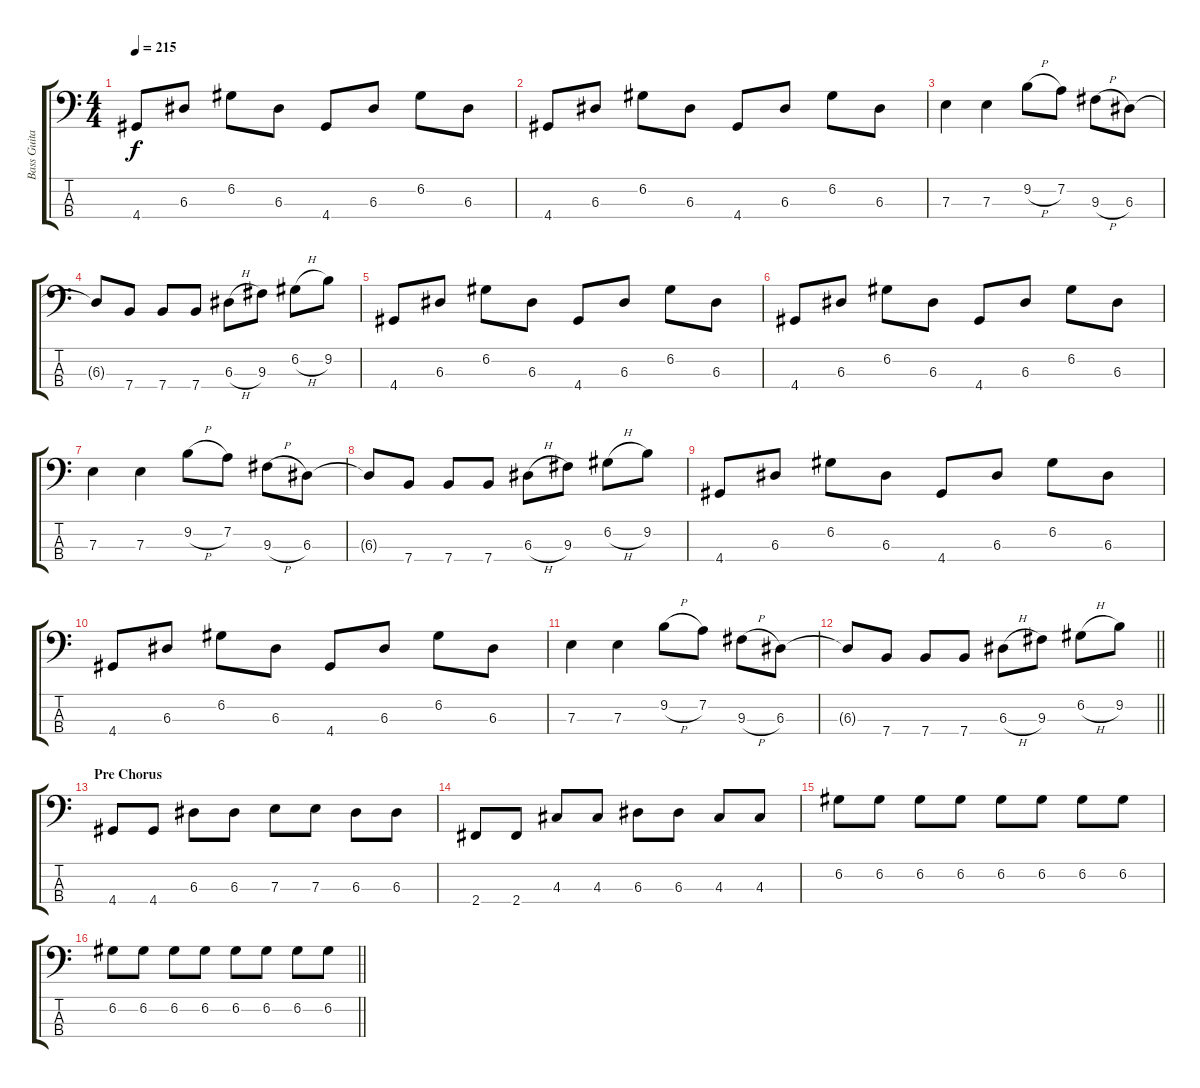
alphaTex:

\track ("Bass Guitar (Chris #2)" "Bass Guita") {instrument electricbasspick}
\staff {score tabs}
\tuning (G2 D2 A1 E1) {hide}
\ts (4 4)
\tempo 215
\clef f4
\ks c
4.4.8{dy f} 6.3.8 6.2.8 6.3.8 4.4.8 6.3.8 6.2.8 6.3.8 |
4.4.8 6.3.8 6.2.8 6.3.8 4.4.8 6.3.8 6.2.8 6.3.8 |
7.3.4 7.3.4 9.2{h}.8 7.2.8 9.3{h}.8 6.3.8 |
6.3{t}.8 7.4.8 7.4.8 7.4.8 6.3{h}.8 9.3.8 6.2{h}.8 9.2.8 |
4.4.8 6.3.8 6.2.8 6.3.8 4.4.8 6.3.8 6.2.8 6.3.8 |
4.4.8 6.3.8 6.2.8 6.3.8 4.4.8 6.3.8 6.2.8 6.3.8 |
7.3.4 7.3.4 9.2{h}.8 7.2.8 9.3{h}.8 6.3.8 |
6.3{t}.8 7.4.8 7.4.8 7.4.8 6.3{h}.8 9.3.8 6.2{h}.8 9.2.8 |
4.4.8 6.3.8 6.2.8 6.3.8 4.4.8 6.3.8 6.2.8 6.3.8 |
4.4.8 6.3.8 6.2.8 6.3.8 4.4.8 6.3.8 6.2.8 6.3.8 |
7.3.4 7.3.4 9.2{h}.8 7.2.8 9.3{h}.8 6.3.8 |
\barLineRight lightlight
6.3{t}.8 7.4.8 7.4.8 7.4.8 6.3{h}.8 9.3.8 6.2{h}.8 9.2.8 |
\section ("" "Pre Chorus")
4.4.8 4.4.8 6.3.8 6.3.8 7.3.8 7.3.8 6.3.8 6.3.8 |
2.4.8 2.4.8 4.3.8 4.3.8 6.3.8 6.3.8 4.3.8 4.3.8 |
6.2.8 6.2.8 6.2.8 6.2.8 6.2.8 6.2.8 6.2.8 6.2.8 |
\barLineRight lightlight
6.2.8 6.2.8 6.2.8 6.2.8 6.2.8 6.2.8 6.2.8 6.2.8
